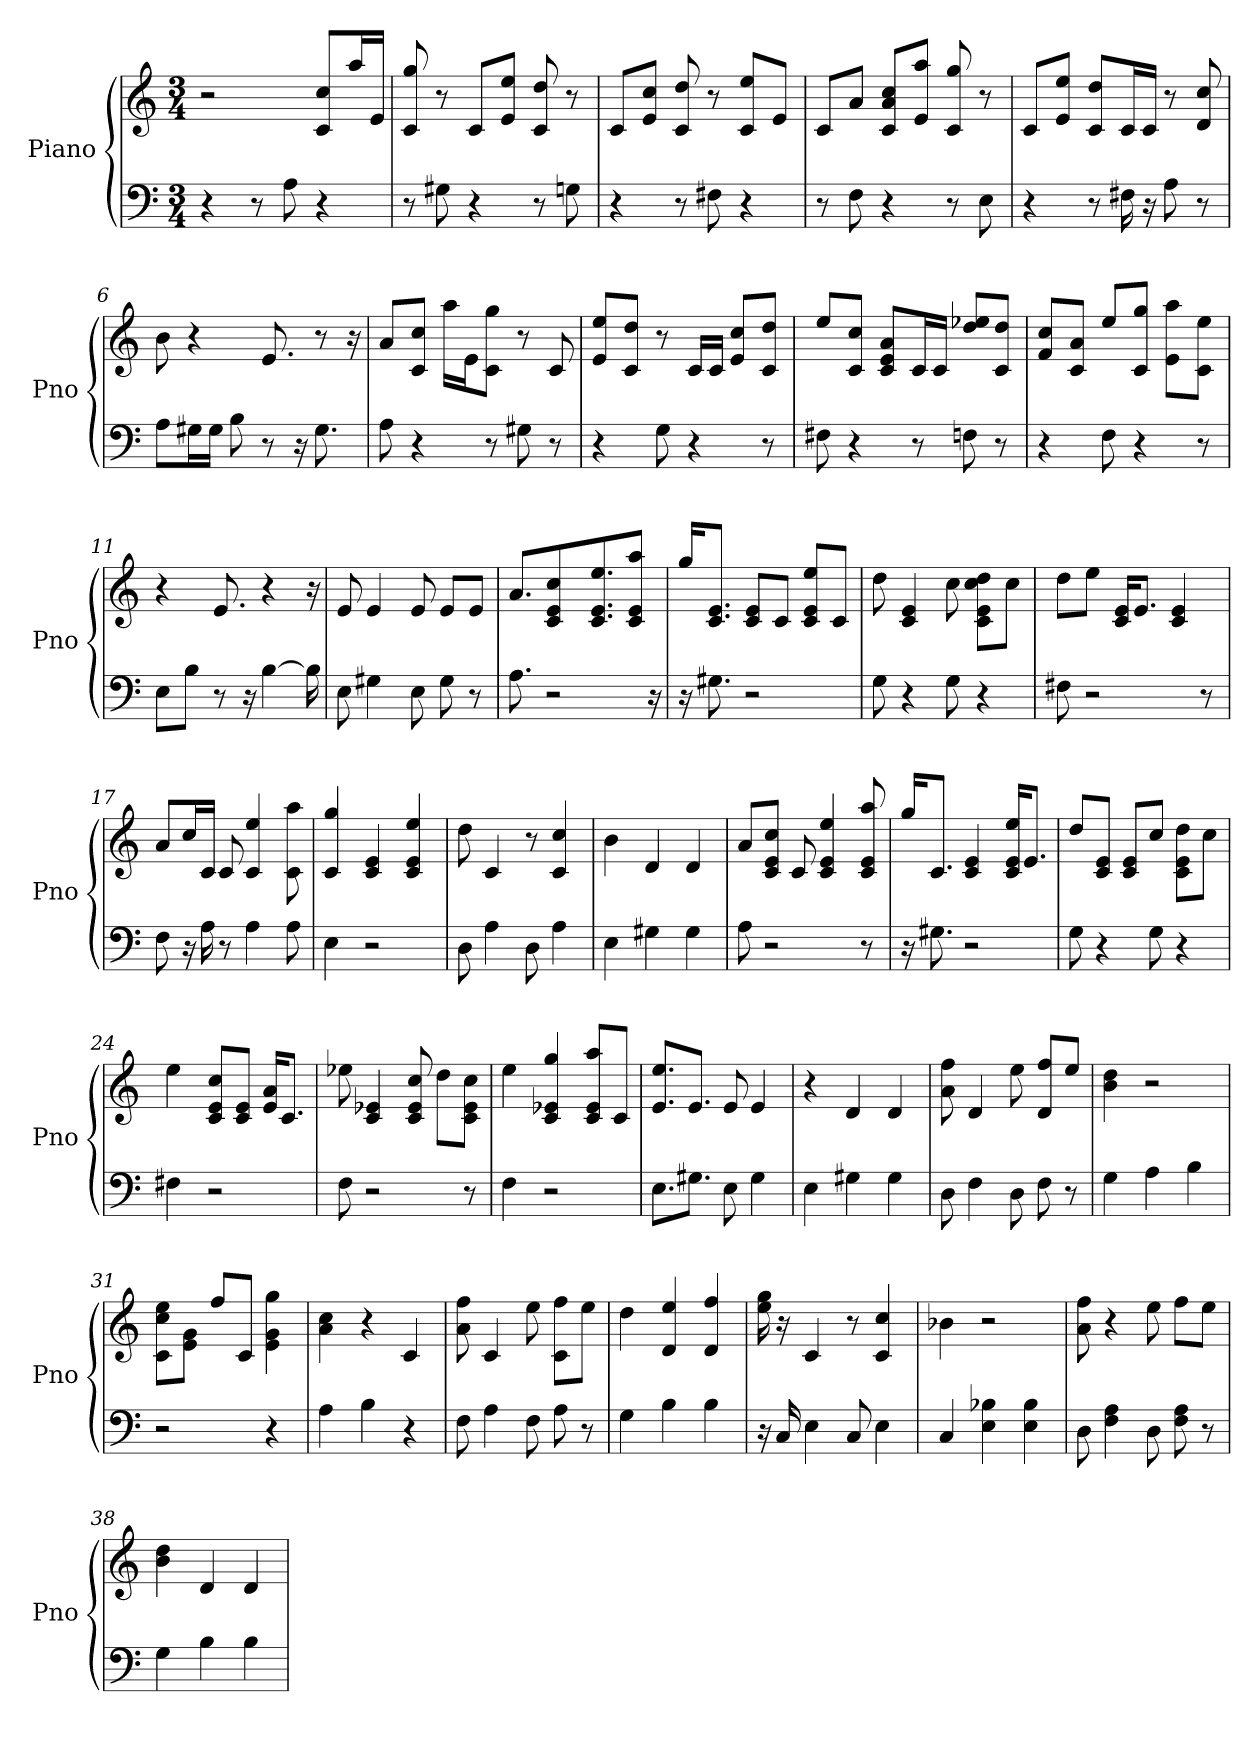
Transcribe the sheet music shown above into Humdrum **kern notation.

**kern	**kern
*part1	*part1
*staff2	*staff1
*I"Piano	*
*I'Pno	*
*clefF4	*clefG2
*k[]	*k[]
*C:	*C:
*M3/4	*M3/4
*MM98	*MM98
=1	=1
4r	2r
8r	.
8A	.
4r	8cc/ 8c/L
.	16aa/L
.	16e/JJ
=2	=2
8r	8gg 8c
8G#	8r
4r	8c/L
.	8ee/ 8e/J
8r	8dd 8c
8G	8r
=3	=3
4r	8c/L
.	8cc/ 8e/J
8r	8dd 8c
8F#	8r
4r	8ee/ 8c/L
.	8e/J
=4	=4
8r	8c/L
8F	8a/J
4r	8cc/ 8a/ 8c/L
.	8aa/ 8e/J
8r	8gg 8c
8E	8r
=5	=5
4r	8c/L
.	8ee/ 8e/J
8r	8dd/ 8c/L
16F#	16c/L
16r	16c/JJ
8A	8r
8r	8cc 8d
=6	=6
8A\L	8b
16G#\L	4r
16G#\JJ	.
8B	.
8r	8.e
16r	.
8.G#	8r
.	16r
=7	=7
8A	8a/L
4r	8cc/ 8c/J
.	16aa\LL
.	16e\J
8r	8gg\ 8c\J
8G#	8r
8r	8c
=8	=8
4r	8ee/ 8e/L
.	8dd/ 8c/J
8G	8r
4r	16c/LL
.	16c/JJ
.	8cc/ 8e/L
8r	8dd/ 8c/J
=9	=9
8F#	8ee/L
4r	8cc/ 8c/J
.	8a/ 8c/ 8e/L
8r	16c/L
.	16c/JJ
8F	8dd/ 8ee-/L
8r	8dd/ 8c/J
=10	=10
4r	8cc/ 8f/L
.	8a/ 8c/J
8F	8ee/L
4r	8gg/ 8c/J
.	8aa\ 8e\L
8r	8ee\ 8c\J
=11	=11
8E\L	4r
8B\J	.
8r	8.e
16r	.
[4B	4r
16B]	16r
=12	=12
8E	8e
4G#	4e
8E	8e
8G#	8e/L
8r	8e/J
=13	=13
8.A	8.a
2r	4e 4c 4cc
.	8.e 8.c 8.ee
.	8aa 8c 8eJ
16r	.
=14	=14
16r	16gg/KL
8.G#	8.e/ 8.c/J
2r	8e/ 8c/L
.	8c/J
.	8e/ 8ee/ 8c/L
.	8c/J
=15	=15
8G	8dd
4r	4e 4c
8G	8cc
4r	8dd\ 8e\ 8c\ 8cc\L
.	8cc\J
=16	=16
8F#	8dd\L
2r	8ee\J
.	16e/ 16c/KL
.	8.e/J
.	4e 4c
8r	.
=17	=17
8F	8a/L
16r	16cc/L
16A	16c/JJ
8r	8c
4A	4ee 4c
8A	8aa 8c
=18	=18
4E	4c 4gg
2r	4e 4c
.	4ee 4c 4e
=19	=19
8D	8dd
4A	4c
8D	8r
4A	4cc 4c
=20	=20
4E	4b
4G#	4d
4G#	4d
=21	=21
8A	8a/L
2r	8cc/ 8c/ 8e/J
.	8c
.	4ee 4c 4e
8r	8aa 8c 8e
=22	=22
16r	16gg/KL
8.G#	8.c/J
2r	4e 4c
.	16c/ 16e/ 16ee/KL
.	8.e/J
=23	=23
8G	8dd/L
4r	8c/ 8e/J
.	8c/ 8e/L
8G	8cc/J
4r	8dd\ 8c\ 8e\L
.	8cc\J
=24	=24
4F#	4ee
2r	8c/ 8e/ 8cc/L
.	8e/ 8c/J
.	16a/ 16e/KL
.	8.c/J
=25	=25
8F	8ee-
2r	4e- 4c
.	8c 8e- 8cc
.	8dd\L
8r	8e-\ 8c\ 8cc\J
=26	=26
4F	4ee
2r	4e- 4c 4gg
.	8e-/ 8aa/ 8c/L
.	8c/J
=27	=27
8.E\L	8.ee/ 8.e/L
8.G#\J	8.e/J
8E	8e
4G#	4e
=28	=28
4E	4r
4G#	4d
4G#	4d
=29	=29
8D	8ff 8a
4F	4d
8D	8ee
8F	8d/ 8ff/L
8r	8ee/J
=30	=30
4G	4dd 4b
4A	2r
4B	.
=31	=31
2r	8ee\ 8cc\ 8c\L
.	8e\ 8g\J
.	8ff/L
.	8c/J
4r	4gg 4e 4g
=32	=32
4A	4cc 4a
4B	4r
4r	4c
=33	=33
8F	8ff 8a
4A	4c
8F	8ee
8A	8ff\ 8c\L
8r	8ee\J
=34	=34
4G	4dd
4B	4ee 4d
4B	4d 4ff
=35	=35
16r	16ee 16gg
16C	16r
4E	4c
8C	8r
4E	4cc 4c
=36	=36
4C	4b-
4E 4B-	2r
4E 4B-	.
=37	=37
8D	8a 8ff
4A 4F	4r
8D	8ee
8F 8A	8ff\L
8r	8ee\J
=38	=38
4G	4b 4dd
4B	4d
4B	4d
=	=
*-	*-
